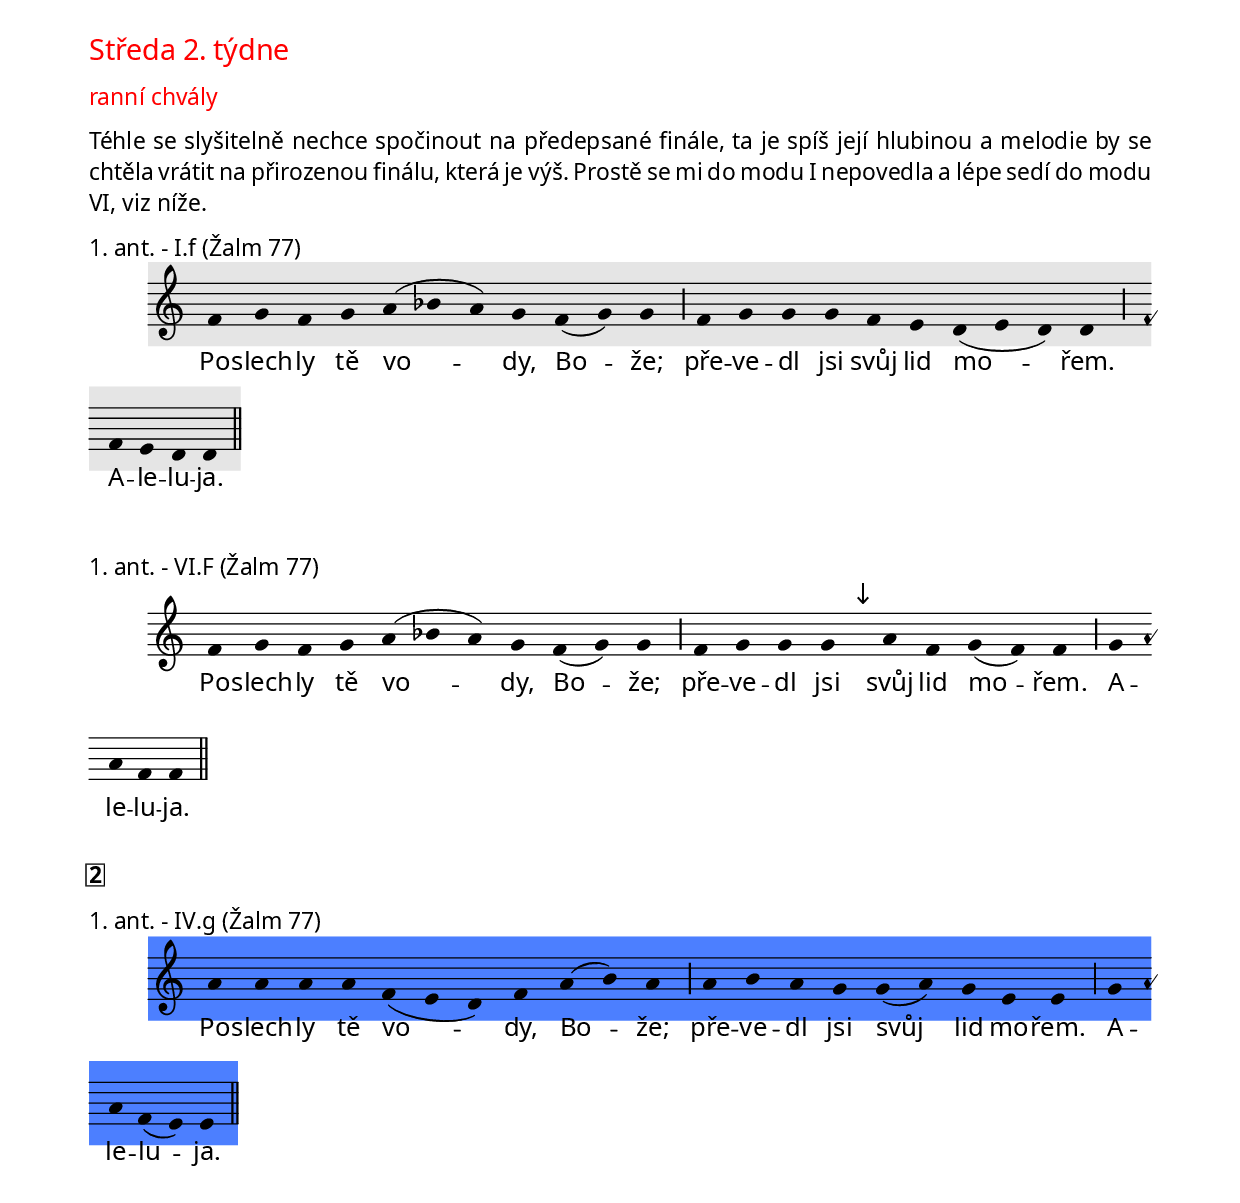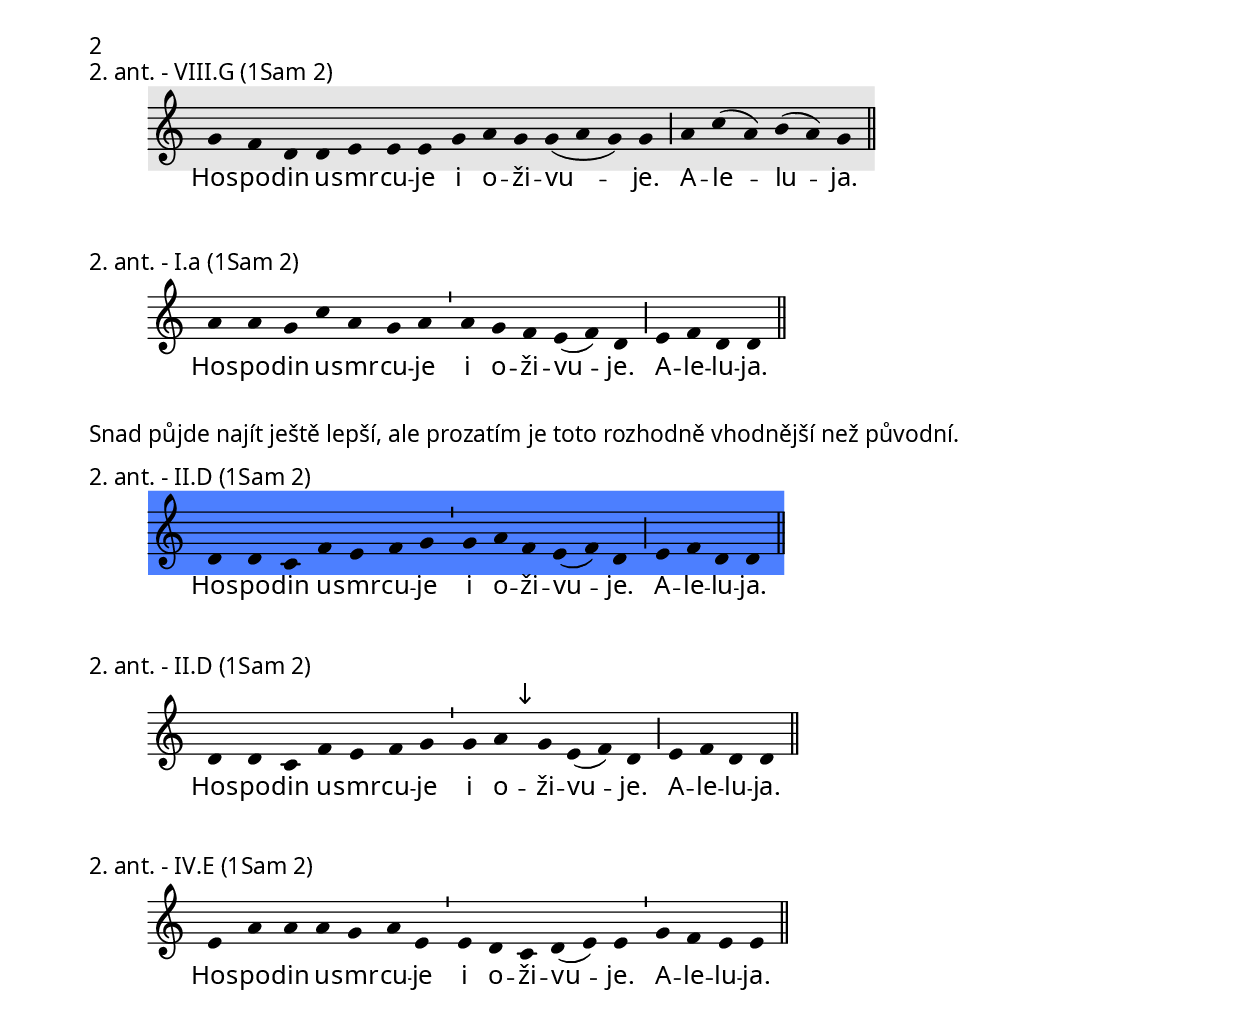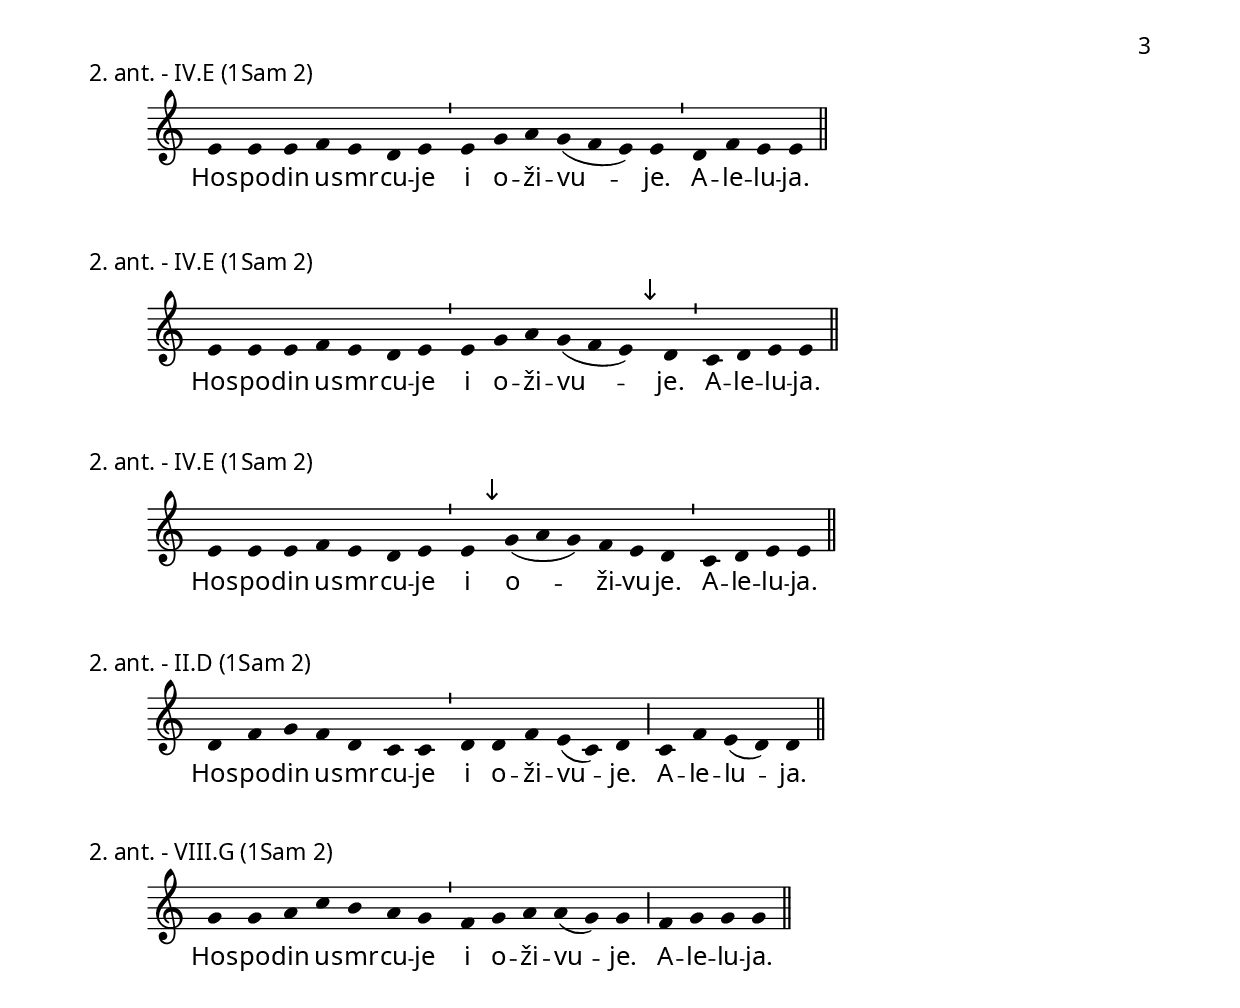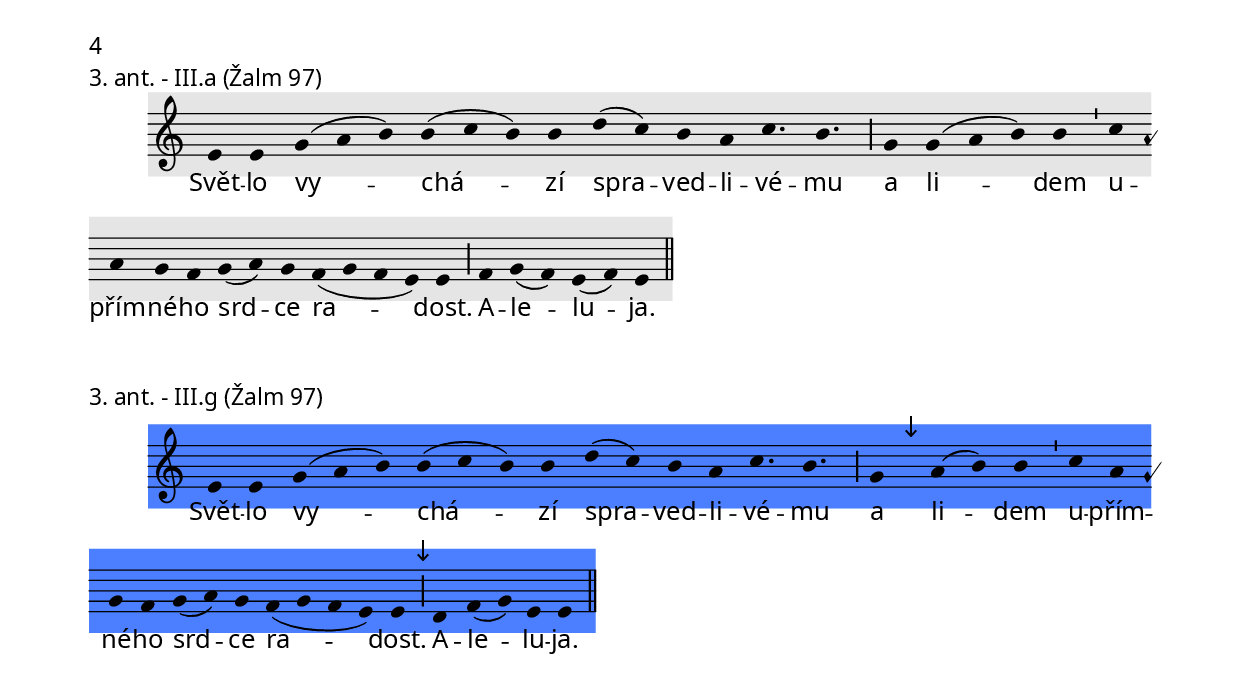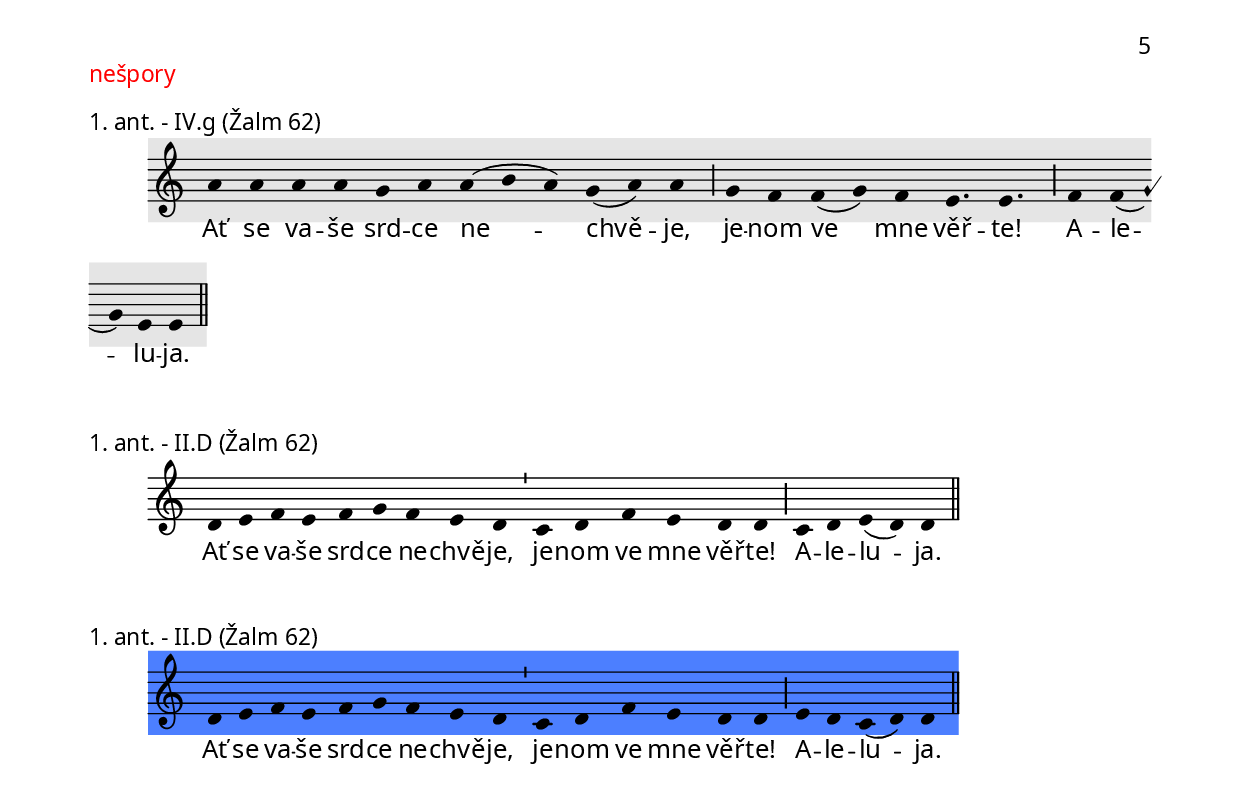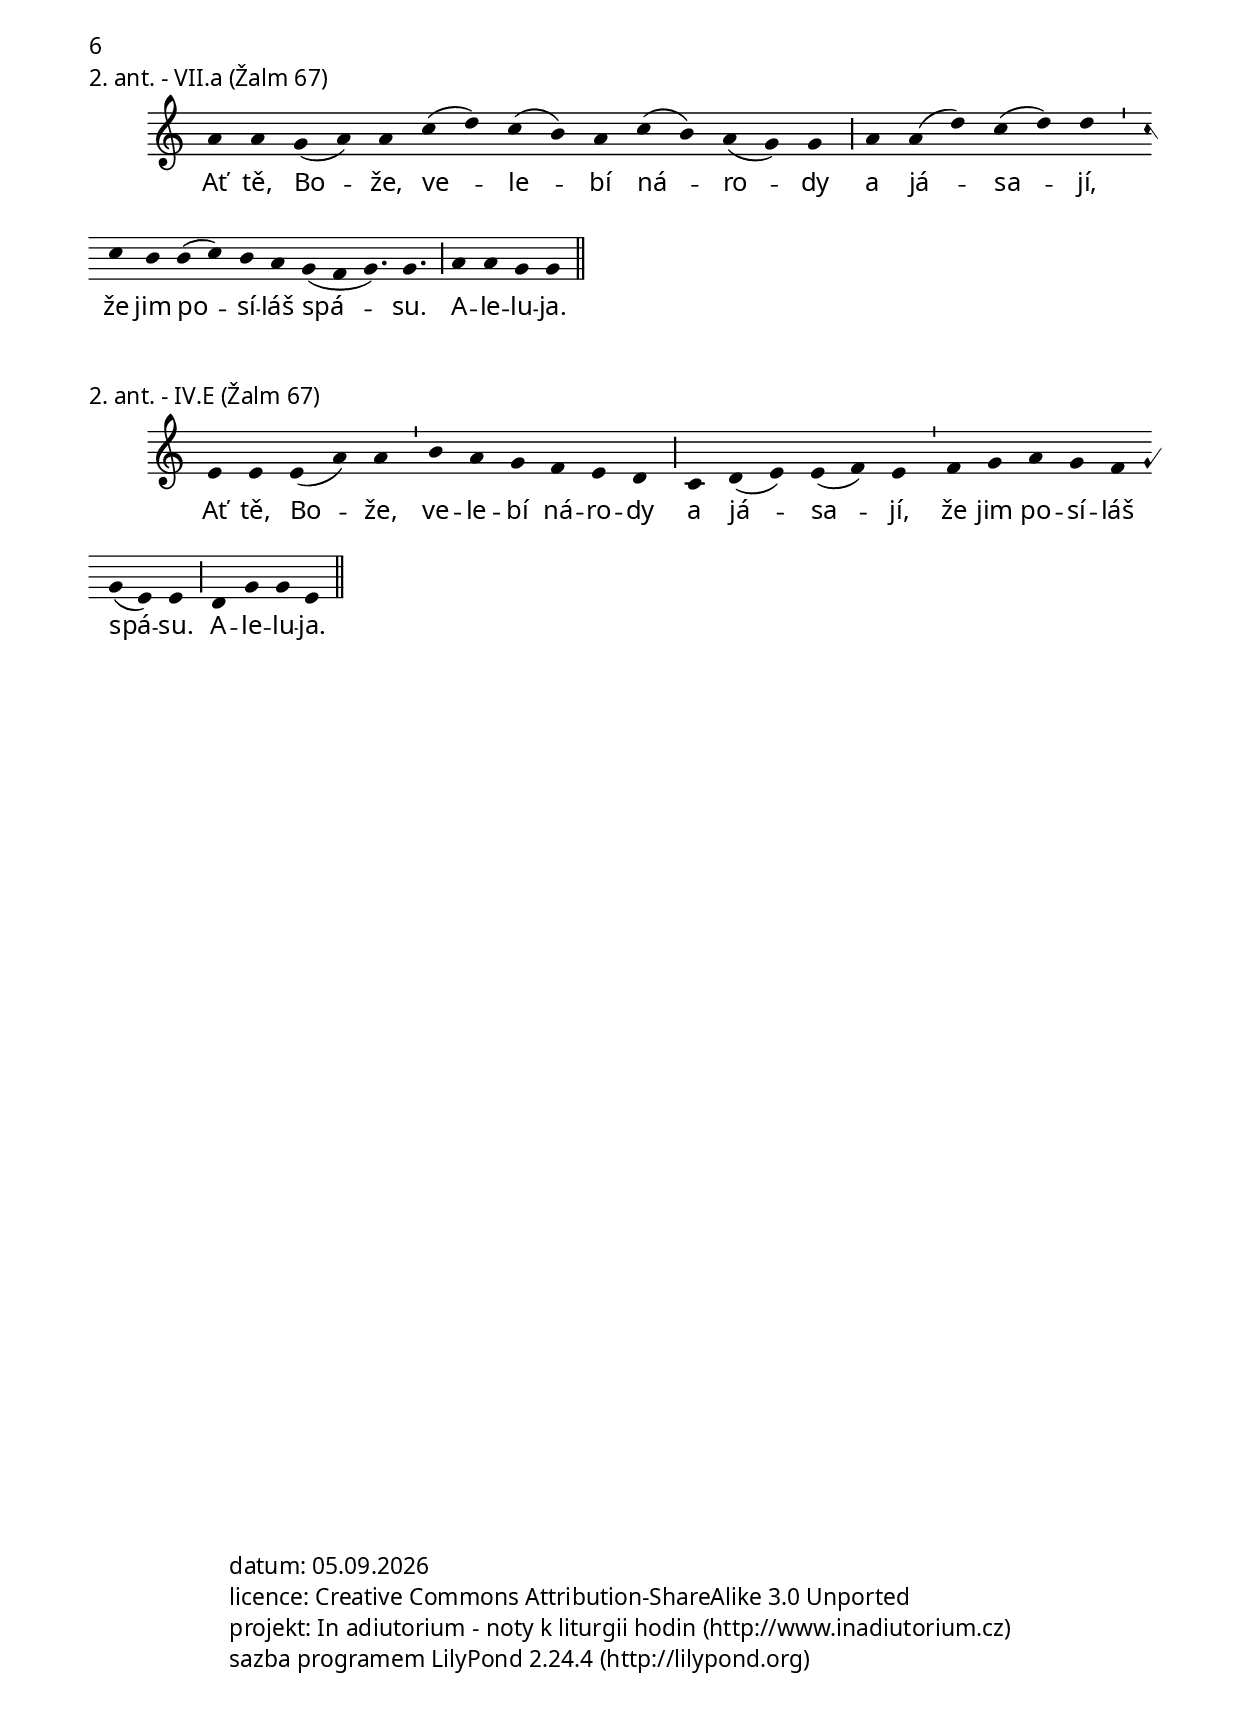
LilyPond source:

\include "../spolecne.ly"

\markup {\nadpisDen {Středa 2. týdne}}

\markup {\nadpisHodinka {"ranní chvály"}}

\markup\justify{
  Téhle se slyšitelně nechce spočinout na předepsané finále,
  ta je spíš její hlubinou a melodie by se chtěla vrátit na přirozenou
  finálu, která je výš. Prostě se mi do modu I nepovedla a lépe
  sedí do modu VI, viz níže.
}

\score {
  \relative c' {
    \zvyraznovacSedy
    \choralniRezim
    f4 g f g a( bes a) g f( g) g \barMaior
    f g g g f e d( e d) d \barMaior
    f e d d \barFinalis
  }
  \addlyrics {
    Po -- slech -- ly tě vo -- dy, Bo -- že;
    pře -- ve -- dl jsi svůj lid mo -- řem.
    A -- le -- lu -- ja.
  }
  \header {
    quid = "1. ant."
    modus = "I"
    differentia = "f"
    psalmus = "Žalm 77"
    id = "rch-a1"
    piece = \markup {\sestavTitulek}
  }
}

\score {
  \relative c' {
    \choralniRezim
    f4 g f g a( bes a) g f( g) g \barMaior
    f g g g \mark\sipka a f g( f) f \barMaior
    g a f f \barFinalis
  }
  \addlyrics {
    Po -- slech -- ly tě vo -- dy, Bo -- že;
    pře -- ve -- dl jsi svůj lid mo -- řem.
    A -- le -- lu -- ja.
  }
  \header {
    quid = "1. ant."
    modus = "VI"
    differentia = "F"
    psalmus = "Žalm 77"
    id = "rch-a1"
    piece = \markup {\sestavTitulek}
  }
}

\markup\nadpisSkupiny 2

\score {
  \relative c'' {
    \zvyraznovacModry
    \choralniRezim
    a4 a a a f( e d) f a( b) a \barMaior
    a b a g g( a) g e e \barMaior
    g a f( e) e \barFinalis
  }
  \addlyrics {
    Po -- slech -- ly tě vo -- dy, Bo -- že;
    pře -- ve -- dl jsi svůj lid mo -- řem.
    A -- le -- lu -- ja.
  }
  \header {
    quid = "1. ant."
    modus = "IV"
    differentia = "g"
    psalmus = "Žalm 77"
    id = "rch-a1"
    piece = \markup {\sestavTitulek}
  }
}

\pageBreak

\score {
  \relative c'' {
    \zvyraznovacSedy
    \choralniRezim
    g4 f d d e e e g a g g( a g) g \barMaior
    a c( a) b( a) g \barFinalis
  }
  \addlyrics {
    Hos -- po -- din u -- smr -- cu -- je i o -- ži -- vu -- je.
    A -- le -- lu -- ja.
  }
  \header {
    quid = "2. ant."
    modus = "VIII"
    differentia = "G"
    psalmus = "1Sam 2"
    placet = "R"
    id = "rch-a2"
    piece = \markup {\sestavTitulek}
  }
}

\score {
  \relative c'' {
    \choralniRezim
    a4 a g c a g a \barMin
    a g f e( f) d \barMaior
    e f d d \barFinalis
  }
  \addlyrics {
    Hos -- po -- din u -- smr -- cu -- je i o -- ži -- vu -- je.
    A -- le -- lu -- ja.
  }
  \header {
    quid = "2. ant."
    modus = "I"
    differentia = "a"
    psalmus = "1Sam 2"
    id = "rch-a2"
    piece = \markup {\sestavTitulek}
  }
}

\markup\justify{Snad půjde najít ještě lepší, ale prozatím je toto rozhodně vhodnější než původní.}

\score {
  \relative c' {
    \zvyraznovacModry
    \choralniRezim
    d4 d c f e f g \barMin
    g a f e( f) d \barMaior
    e f d d \barFinalis
  }
  \addlyrics {
    Hos -- po -- din u -- smr -- cu -- je
    i o -- ži -- vu -- je.
    A -- le -- lu -- ja.
  }
  \header {
    quid = "2. ant."
    modus = "II"
    differentia = "D"
    psalmus = "1Sam 2"
    id = "rch-a2"
    piece = \markup {\sestavTitulek}
  }
}

\score {
  \relative c' {
    \choralniRezim
    d4 d c f e f g \barMin
    g a \mark\sipka g e( f) d \barMaior
    e f d d \barFinalis
  }
  \addlyrics {
    Hos -- po -- din u -- smr -- cu -- je
    i o -- ži -- vu -- je.
    A -- le -- lu -- ja.
  }
  \header {
    quid = "2. ant."
    modus = "II"
    differentia = "D"
    psalmus = "1Sam 2"
    id = "rch-a2"
    piece = \markup {\sestavTitulek}
  }
}

\score {
  \relative c' {
    \choralniRezim
    e4 a a a g a e \barMin
    e d c d( e) e \barMin
    g f e e \barFinalis
  }
  \addlyrics {
    Hos -- po -- din u -- smr -- cu -- je
    i o -- ži -- vu -- je.
    A -- le -- lu -- ja.
  }
  \header {
    quid = "2. ant."
    modus = "IV"
    differentia = "E"
    psalmus = "1Sam 2"
    id = "rch-a2"
    piece = \markup {\sestavTitulek}
  }
}

\score {
  \relative c' {
    \choralniRezim
    e4 e e f e d e \barMin
    e g a g( f e) e \barMin
    d f e e \barFinalis
  }
  \addlyrics {
    Hos -- po -- din u -- smr -- cu -- je
    i o -- ži -- vu -- je.
    A -- le -- lu -- ja.
  }
  \header {
    quid = "2. ant."
    modus = "IV"
    differentia = "E"
    psalmus = "1Sam 2"
    id = "rch-a2"
    piece = \markup {\sestavTitulek}
  }
}

\score {
  \relative c' {
    \choralniRezim
    e4 e e f e d e \barMin
    e g a g( f e) \mark\sipka d \barMin
    c d e e \barFinalis
  }
  \addlyrics {
    Hos -- po -- din u -- smr -- cu -- je
    i o -- ži -- vu -- je.
    A -- le -- lu -- ja.
  }
  \header {
    quid = "2. ant."
    modus = "IV"
    differentia = "E"
    psalmus = "1Sam 2"
    id = "rch-a2"
    piece = \markup {\sestavTitulek}
  }
}

\score {
  \relative c' {
    \choralniRezim
    e4 e e f e d e \barMin
    e \mark\sipka g( a g) f e d \barMin
    c d e e \barFinalis
  }
  \addlyrics {
    Hos -- po -- din u -- smr -- cu -- je
    i o -- ži -- vu -- je.
    A -- le -- lu -- ja.
  }
  \header {
    quid = "2. ant."
    modus = "IV"
    differentia = "E"
    psalmus = "1Sam 2"
    id = "rch-a2"
    piece = \markup {\sestavTitulek}
  }
}

\score {
  \relative c' {
    \choralniRezim
    d4 f g f d c c \barMin
    d d f e( c) d \barMaior
    c f e( d) d \barFinalis
  }
  \addlyrics {
    Hos -- po -- din u -- smr -- cu -- je
    i o -- ži -- vu -- je.
    A -- le -- lu -- ja.
  }
  \header {
    quid = "2. ant."
    modus = "II"
    differentia = "D"
    psalmus = "1Sam 2"
    id = "rch-a2"
    piece = \markup {\sestavTitulek}
  }
}

\score {
  \relative c'' {
    \choralniRezim
    g4 g a c b a g \barMin
    f g a a( g) g \barMaior
    f g g g \barFinalis
  }
  \addlyrics {
    Hos -- po -- din u -- smr -- cu -- je
    i o -- ži -- vu -- je.
    A -- le -- lu -- ja.
  }
  \header {
    quid = "2. ant."
    modus = "VIII"
    differentia = "G"
    psalmus = "1Sam 2"
    id = "rch-a2"
    piece = \markup {\sestavTitulek}
  }
}

\pageBreak

\score {
  \relative c' {
    \zvyraznovacSedy
    \choralniRezim
    e4 e g( a b) b( c b) b d( c) b a c4. b \barMaior
    g4 g( a b) b \barMin c a g f g( a) g f( g f e) e \barMaior
    f g( f) e( f) e \barFinalis
  }
  \addlyrics {
    Svět -- lo vy -- chá -- zí spra -- ved -- li -- vé -- mu
    a li -- dem u -- přím -- né -- ho srd -- ce ra -- dost.
    A -- le -- lu -- ja.
  }
  \header {
    quid = "3. ant."
    modus = "III"
    differentia = "a"
    psalmus = "Žalm 97"
    id = "rch-a3"
    piece = \markup {\sestavTitulek}
  }
}

\score {
  \relative c' {
    \zvyraznovacModry
    \choralniRezim
    e4 e g( a b) b( c b) b d( c) b a c4. b \barMaior
    g4 \mark\sipka a( b) b \barMin c a g f g( a) g f( g f e) e \barMaior
    \mark\sipka d f( g) e e \barFinalis
  }
  \addlyrics {
    Svět -- lo vy -- chá -- zí spra -- ved -- li -- vé -- mu
    a li -- dem u -- přím -- né -- ho srd -- ce ra -- dost.
    A -- le -- lu -- ja.
  }
  \header {
    quid = "3. ant."
    modus = "III"
    differentia = "g"
    psalmus = "Žalm 97"
    id = "rch-a3"
    piece = \markup {\sestavTitulek}
  }
}

\pageBreak

\markup {\nadpisHodinka {"nešpory"}}

\score {
  \relative c'' {
    \zvyraznovacSedy
    \choralniRezim
    a4 a a a g a a4( b a) g( a) a \barMaior
    g f f( g) f e4. e \barMaior
    f4 f( g) e e \barFinalis
  }
  \addlyrics {
    Ať se va -- še srd -- ce ne -- chvě -- je,
    je -- nom ve mne věř -- te!
    A -- le -- lu -- ja.
  }
  \header {
    quid = "1. ant."
    modus = "IV"
    differentia = "g"
    psalmus = "Žalm 62"
    placet = "r"
    id = "ne-a1"
    piece = \markup {\sestavTitulek}
  }
}

\score {
  \relative c' {
    \choralniRezim
    d4 e f e f g f e d \barMin
    c d f e d d \barMaior
    c d e( d) d \barFinalis
  }
  \addlyrics {
    Ať se va -- še srd -- ce ne -- chvě -- je,
    je -- nom ve mne věř -- te!
    A -- le -- lu -- ja.
  }
  \header {
    quid = "1. ant."
    modus = "II"
    differentia = "D"
    psalmus = "Žalm 62"
    id = "ne-a1"
    piece = \markup {\sestavTitulek}
  }
}

\score {
  \relative c' {
    \zvyraznovacModry
    \choralniRezim
    d4 e f e f g f e d \barMin
    c d f e d d \barMaior
    e d c( d) d \barFinalis
  }
  \addlyrics {
    Ať se va -- še srd -- ce ne -- chvě -- je,
    je -- nom ve mne věř -- te!
    A -- le -- lu -- ja.
  }
  \header {
    quid = "1. ant."
    modus = "II"
    differentia = "D"
    psalmus = "Žalm 62"
    id = "ne-a1"
    piece = \markup {\sestavTitulek}
  }
}

\pageBreak

\score {
  \relative c'' {
    \choralniRezim
    a4 a g( a) a c( d) c( b) a c( b) a( g) g \barMaior
    a a( d) c( d) d \barMin c b b( c) b a g( f g4.) g \barMaior
    a4 a g g \barFinalis
  }
  \addlyrics {
    Ať tě, Bo -- že, ve -- le -- bí ná -- ro -- dy
    a já -- sa -- jí, že jim po -- sí -- láš spá -- su.
    A -- le -- lu -- ja.
  }
  \header {
    quid = "2. ant."
    modus = "VII"
    differentia = "a"
    psalmus = "Žalm 67"
    placet = "nedopečená"
    id = "ne-a2"
    piece = \markup {\sestavTitulek}
  }
}

\score {
  \relative c' {
    \choralniRezim
    e4 e e( a) a \barMin
    b a g f e d \barMaior
    c d( e) e( f) e \barMin
    f g a g f g( e) e \barMaior
    d g g e \barFinalis
  }
  \addlyrics {
    Ať tě, Bo -- že,
    ve -- le -- bí ná -- ro -- dy
    a já -- sa -- jí,
    že jim po -- sí -- láš spá -- su.
    A -- le -- lu -- ja.
  }
  \header {
    quid = "2. ant."
    modus = "IV"
    differentia = "E"
    psalmus = "Žalm 67"
    id = "ne-a2"
    piece = \markup {\sestavTitulek}
  }
}

%\score { \velikTIIstredaNespAntIII }